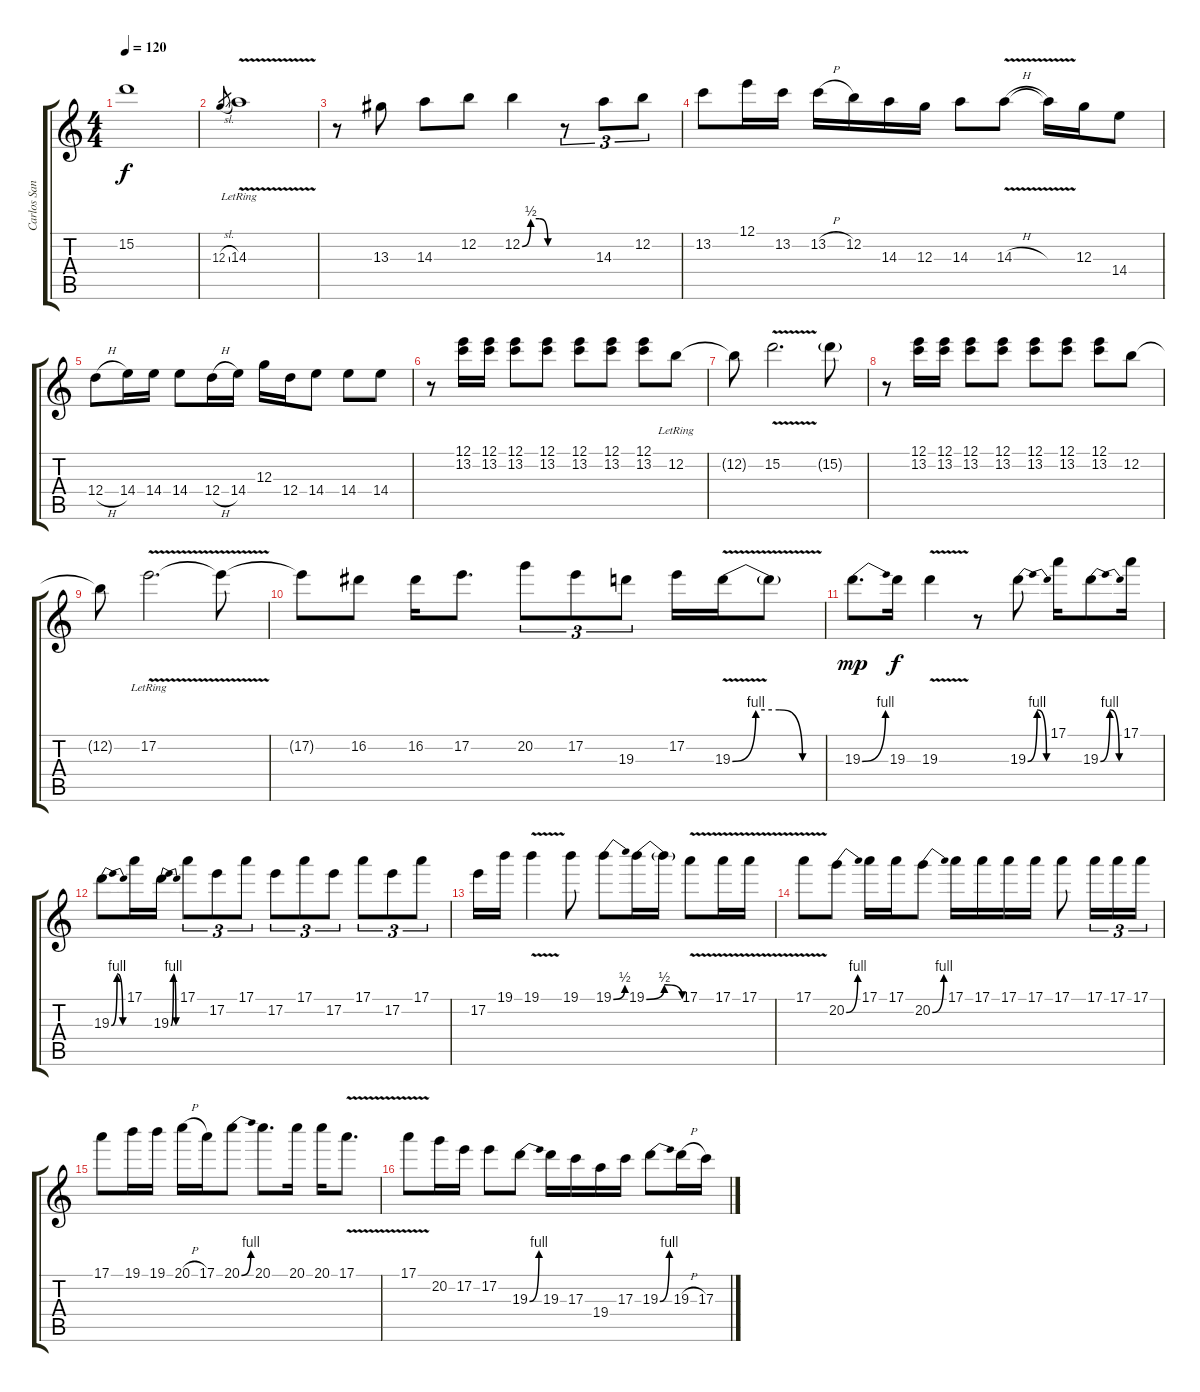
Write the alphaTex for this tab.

\track ("Carlos Santana" "Carlos San") {instrument distortionguitar}
\staff {score tabs}
\tuning (E4 B3 G3 D3 A2 E2) {hide}
\ts (4 4)
\tempo 120
\clef g2
\ks c
15.2{t}.1{dy f} |
12.3{sl}.8{gr} 14.3{v lr}.1 |
r.8 13.3.8 14.3.8 12.2.8 12.2{be (custom 0 0 15 2 30 2 45 0 60 0)}.4 r.8{tu (3 2)} 14.3.8{tu (3 2)} 12.2.8{tu (3 2)} |
13.2.8 12.1.16 13.2.16 13.2{h}.16 12.2.16 14.3.16 12.3.16 14.3.8 14.3{v h}.8 14.3{t}.16 12.3.16 14.4.8 |
12.4{h}.8 14.4.16 14.4.16 14.4.8 12.4{h}.16 14.4.16 12.3.16 12.4.16 14.4.8 14.4.8 14.4.8 |
r.8 (12.1 13.2).16 (12.1 13.2).16 (12.1 13.2).8 (12.1 13.2).8 (12.1 13.2).8 (12.1 13.2).8 (12.1 13.2).8 12.2{lr}.8 |
12.2{t}.8 15.2{v}.2{d} 15.2{g}.8 |
r.8 (12.1 13.2).16 (12.1 13.2).16 (12.1 13.2).8 (12.1 13.2).8 (12.1 13.2).8 (12.1 13.2).8 (12.1 13.2).8 12.2.8 |
12.2{t}.8 17.2{v lr}.2{d} 17.2{t}.8 |
17.2{t}.8 16.2.8 16.2.16 17.2.8{d} 20.2.8{tu (3 2)} 17.2.8{tu (3 2)} 19.3.8{tu (3 2)} 17.2.16 19.3{be (custom 0 0 15 4 30 4 45 0 60 0) v}.16 19.3{t}.8 |
19.3{be (bend 0 0 60 4)}.8{d dy mp} 19.3.16{dy f} 19.3{v}.4 r.8 19.3{be (bendrelease 0 0 15 4 40 4 60 0)}.8 17.1.16 19.3{be (bendrelease 0 0 15 4 40 4 60 0)}.8 17.1.16 |
19.3{be (bendrelease 0 0 15 4 40 4 60 0)}.8 17.1.16 19.3{be (bendrelease 0 0 15 4 40 4 60 0)}.16 17.1.8{tu (3 2)} 17.2.8{tu (3 2)} 17.1.8{tu (3 2)} 17.2.8{tu (3 2)} 17.1.8{tu (3 2)} 17.2.8{tu (3 2)} 17.1.8{tu (3 2)} 17.2.8{tu (3 2)} 17.1.8{tu (3 2)} |
17.2.16 19.1.16 19.1{v}.4 19.1.8 19.1{be (bend 0 0 60 2)}.8 19.1{be (bendrelease 0 0 30 2 50 2 60 0)}.16 19.1{t}.16 17.1{v}.8 17.1{v}.16 17.1{v}.16 |
17.1{v}.8 20.2{be (bend 0 0 60 4)}.8 17.1.16 17.1.16 20.2{be (bend 0 0 60 4)}.8 17.1.16 17.1.16 17.1.16 17.1.16 17.1.8 17.1.16{tu (3 2)} 17.1.16{tu (3 2)} 17.1.16{tu (3 2)} |
17.1.8 19.1.16 19.1.16 20.1{h}.16 17.1.16 20.1{be (bend 0 0 60 4)}.8 20.1.8{d} 20.1.16 20.1.16 17.1{v}.8{d} |
17.1{v}.8 20.2.16 17.2.16 17.2.8 19.3{be (bend 0 0 60 4)}.8 19.3.16 17.3.16 19.4.16 17.3.16 19.3{be (bend 0 0 60 4)}.8 19.3{h}.16 17.3.16
